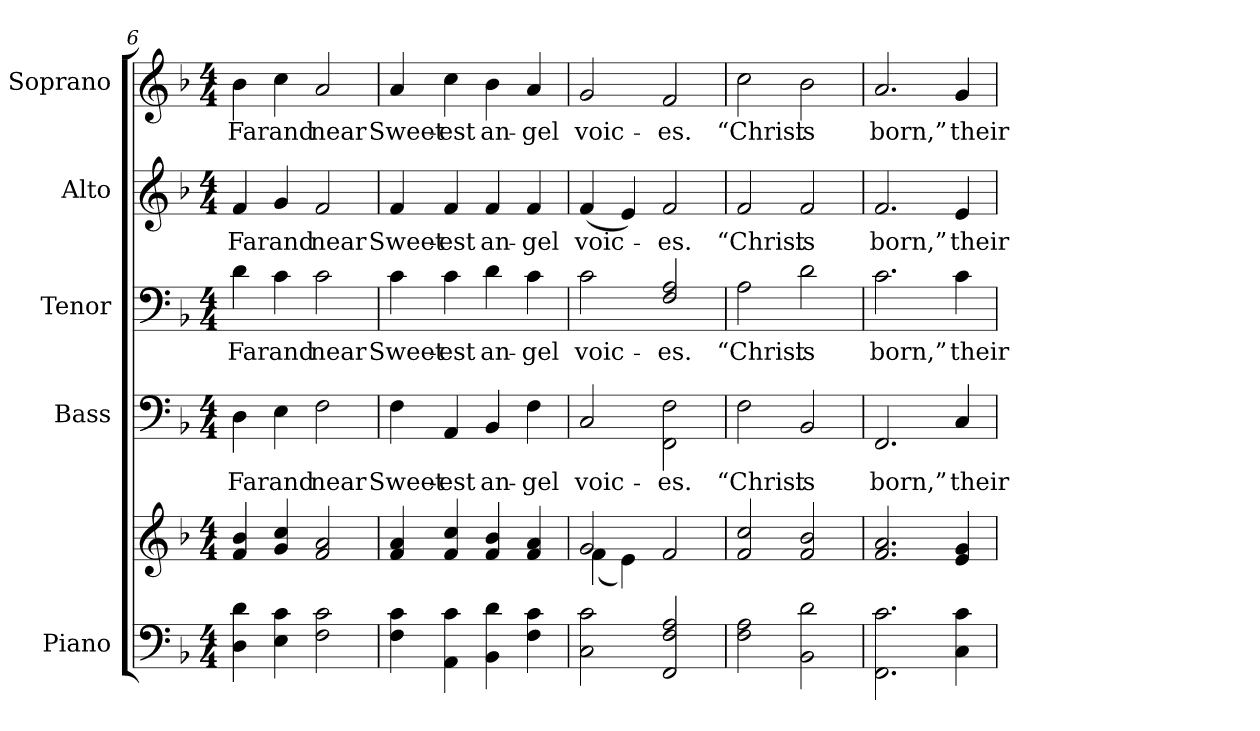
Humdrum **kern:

**kern	**kern	**kern	**text	**kern	**text	**kern	**text	**kern	**text
*part5	*part5	*part4	*part4	*part3	*part3	*part2	*part2	*part1	*part1
*staff6	*staff5	*staff4	*staff4	*staff3	*staff3	*staff2	*staff2	*staff1	*staff1
*I"Piano	*	*I"Bass	*	*I"Tenor	*	*I"Alto	*	*I"Soprano	*
*I'Pno.	*	*I'B.	*	*I'T.	*	*I'A.	*	*I'S.	*
*clefF4	*clefG2	*clefF4	*	*clefF4	*	*clefG2	*	*clefG2	*
*k[b-]	*k[b-]	*k[b-]	*	*k[b-]	*	*k[b-]	*	*k[b-]	*
*F:	*F:	*F:	*	*F:	*	*F:	*	*F:	*
*M4/4	*M4/4	*M4/4	*	*M4/4	*	*M4/4	*	*M4/4	*
=6	=6	=6	=6	=6	=6	=6	=6	=6	=6
!	!	!	!LO:LY:b:color=#000000	!	!	!	!	!	!
!	!	!	!	!	!LO:LY:b:color=#000000	!	!	!	!
!	!	!	!	!	!	!	!LO:LY:b:color=#000000	!	!
!	!	!	!	!	!	!	!	!	!LO:LY:b:color=#000000
4Di\ 4di	4fi/ 4b-i	4Di\	Far	4di\	Far	4fi/	Far	4b-i\	Far
!	!	!	!LO:LY:b:color=#000000	!	!	!	!	!	!
!	!	!	!	!	!LO:LY:b:color=#000000	!	!	!	!
!	!	!	!	!	!	!	!LO:LY:b:color=#000000	!	!
!	!	!	!	!	!	!	!	!	!LO:LY:b:color=#000000
4Ei\ 4ci	4gi/ 4cci	4Ei\	and	4ci\	and	4gi/	and	4cci\	and
!	!	!	!LO:LY:b:color=#000000	!	!	!	!	!	!
!	!	!	!	!	!LO:LY:b:color=#000000	!	!	!	!
!	!	!	!	!	!	!	!LO:LY:b:color=#000000	!	!
!	!	!	!	!	!	!	!	!	!LO:LY:b:color=#000000
2Fi\ 2ci	2fi/ 2ai	2Fi\	near	2ci\	near	2fi/	near	2ai/	near
!!LO:PB:g=z
=7	=7	=7	=7	=7	=7	=7	=7	=7	=7
!	!	!	!LO:LY:b:color=#000000	!	!	!	!	!	!
!	!	!	!	!	!LO:LY:b:color=#000000	!	!	!	!
!	!	!	!	!	!	!	!LO:LY:b:color=#000000	!	!
!	!	!	!	!	!	!	!	!	!LO:LY:b:color=#000000
4Fi\ 4ci	4fi/ 4ai	4Fi\	Sweet-	4ci\	Sweet-	4fi/	Sweet-	4ai/	Sweet-
!	!	!	!LO:LY:b:color=#000000	!	!	!	!	!	!
!	!	!	!	!	!LO:LY:b:color=#000000	!	!	!	!
!	!	!	!	!	!	!	!LO:LY:b:color=#000000	!	!
!	!	!	!	!	!	!	!	!	!LO:LY:b:color=#000000
4AAi\ 4ci	4fi/ 4cci	4AAi/	-est	4ci\	-est	4fi/	-est	4cci\	-est
!	!	!	!LO:LY:b:color=#000000	!	!	!	!	!	!
!	!	!	!	!	!LO:LY:b:color=#000000	!	!	!	!
!	!	!	!	!	!	!	!LO:LY:b:color=#000000	!	!
!	!	!	!	!	!	!	!	!	!LO:LY:b:color=#000000
4BB-i\ 4di	4fi/ 4b-i	4BB-i/	an-	4di\	an-	4fi/	an-	4b-i\	an-
!	!	!	!LO:LY:b:color=#000000	!	!	!	!	!	!
!	!	!	!	!	!LO:LY:b:color=#000000	!	!	!	!
!	!	!	!	!	!	!	!LO:LY:b:color=#000000	!	!
!	!	!	!	!	!	!	!	!	!LO:LY:b:color=#000000
4Fi\ 4ci	4fi/ 4ai	4Fi\	-gel	4ci\	-gel	4fi/	-gel	4ai/	-gel
=8	=8	=8	=8	=8	=8	=8	=8	=8	=8
*	*^	*	*	*	*	*	*	*	*
!	!	!	!	!LO:LY:b:color=#000000	!	!	!	!	!	!
!	!	!	!	!	!	!LO:LY:b:color=#000000	!	!	!	!
!	!	!	!	!	!	!	!	!LO:LY:b:color=#000000	!	!
!	!	!	!	!	!	!	!	!	!	!LO:LY:b:color=#000000
2Ci\ 2ci	2gi/	(4fi\	2Ci/	voic-	2ci\	voic-	(4fi/	voic-	2gi/	voic-
.	.	4ei\)	.	.	.	.	4ei/)	.	.	.
!	!	!	!	!LO:LY:b:color=#000000	!	!	!	!	!	!
!	!	!	!	!	!	!LO:LY:b:color=#000000	!	!	!	!
!	!	!	!	!	!	!	!	!LO:LY:b:color=#000000	!	!
!	!	!	!	!	!	!	!	!	!	!LO:LY:b:color=#000000
2FFi/ 2Fi 2Ai	2fi/	2ryy	2FFi\ 2Fi	-es.	2Fi/ 2Ai	-es.	2fi/	-es.	2fi/	-es.
*	*v	*v	*	*	*	*	*	*	*	*
!!LO:PB:g=z
=9	=9	=9	=9	=9	=9	=9	=9	=9	=9
*	*^	*	*	*	*	*	*	*	*
!	!	!	!	!LO:LY:b:color=#000000	!	!	!	!	!	!
*	*v	*v	*	*	*	*	*	*	*	*
*	*^	*	*	*	*	*	*	*	*
!	!	!	!	!	!	!LO:LY:b:color=#000000	!	!	!	!
*	*v	*v	*	*	*	*	*	*	*	*
*	*^	*	*	*	*	*	*	*	*
!	!	!	!	!	!	!	!	!LO:LY:b:color=#000000	!	!
*	*v	*v	*	*	*	*	*	*	*	*
*	*^	*	*	*	*	*	*	*	*
!	!	!	!	!	!	!	!	!	!	!LO:LY:b:color=#000000
*	*v	*v	*	*	*	*	*	*	*	*
2Fi\ 2Ai	2fi/ 2cci	2Fi\	“Christ	2Ai\	“Christ	2fi/	“Christ	2cci\	“Christ
!	!	!	!LO:LY:b:color=#000000	!	!	!	!	!	!
!	!	!	!	!	!LO:LY:b:color=#000000	!	!	!	!
!	!	!	!	!	!	!	!LO:LY:b:color=#000000	!	!
!	!	!	!	!	!	!	!	!	!LO:LY:b:color=#000000
2BB-i\ 2di	2fi/ 2b-i	2BB-i/	is	2di\	is	2fi/	is	2b-i\	is
=10	=10	=10	=10	=10	=10	=10	=10	=10	=10
!	!	!	!LO:LY:b:color=#000000	!	!	!	!	!	!
!	!	!	!	!	!LO:LY:b:color=#000000	!	!	!	!
!	!	!	!	!	!	!	!LO:LY:b:color=#000000	!	!
!	!	!	!	!	!	!	!	!	!LO:LY:b:color=#000000
2.FFi\ 2.ci	2.fi/ 2.ai	2.FFi/	born,”	2.ci\	born,”	2.fi/	born,”	2.ai/	born,”
!	!	!	!LO:LY:b:color=#000000	!	!	!	!	!	!
!	!	!	!	!	!LO:LY:b:color=#000000	!	!	!	!
!	!	!	!	!	!	!	!LO:LY:b:color=#000000	!	!
!	!	!	!	!	!	!	!	!	!LO:LY:b:color=#000000
4Ci\ 4ci	4ei/ 4gi	4Ci/	their	4ci\	their	4ei/	their	4gi/	their
=	=	=	=	=	=	=	=	=	=
*-	*-	*-	*-	*-	*-	*-	*-	*-	*-
